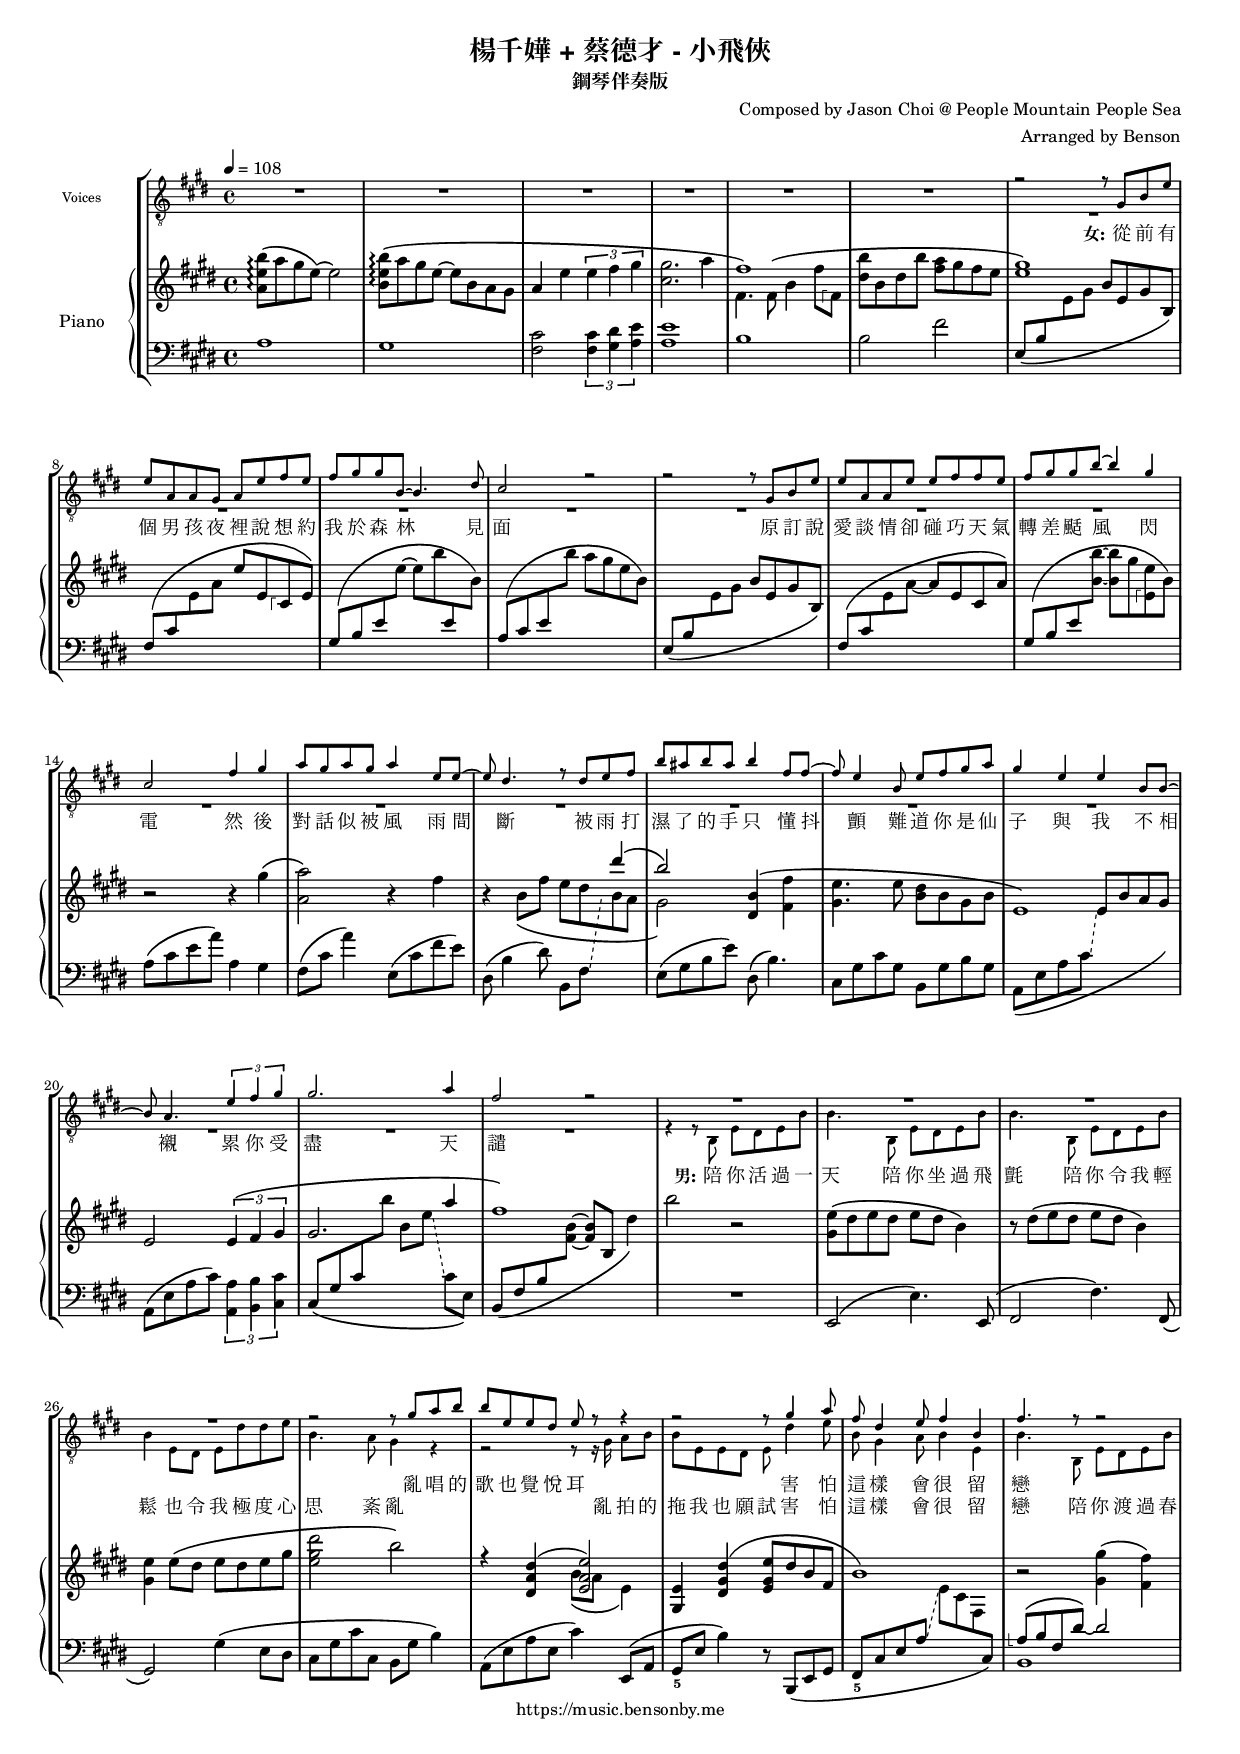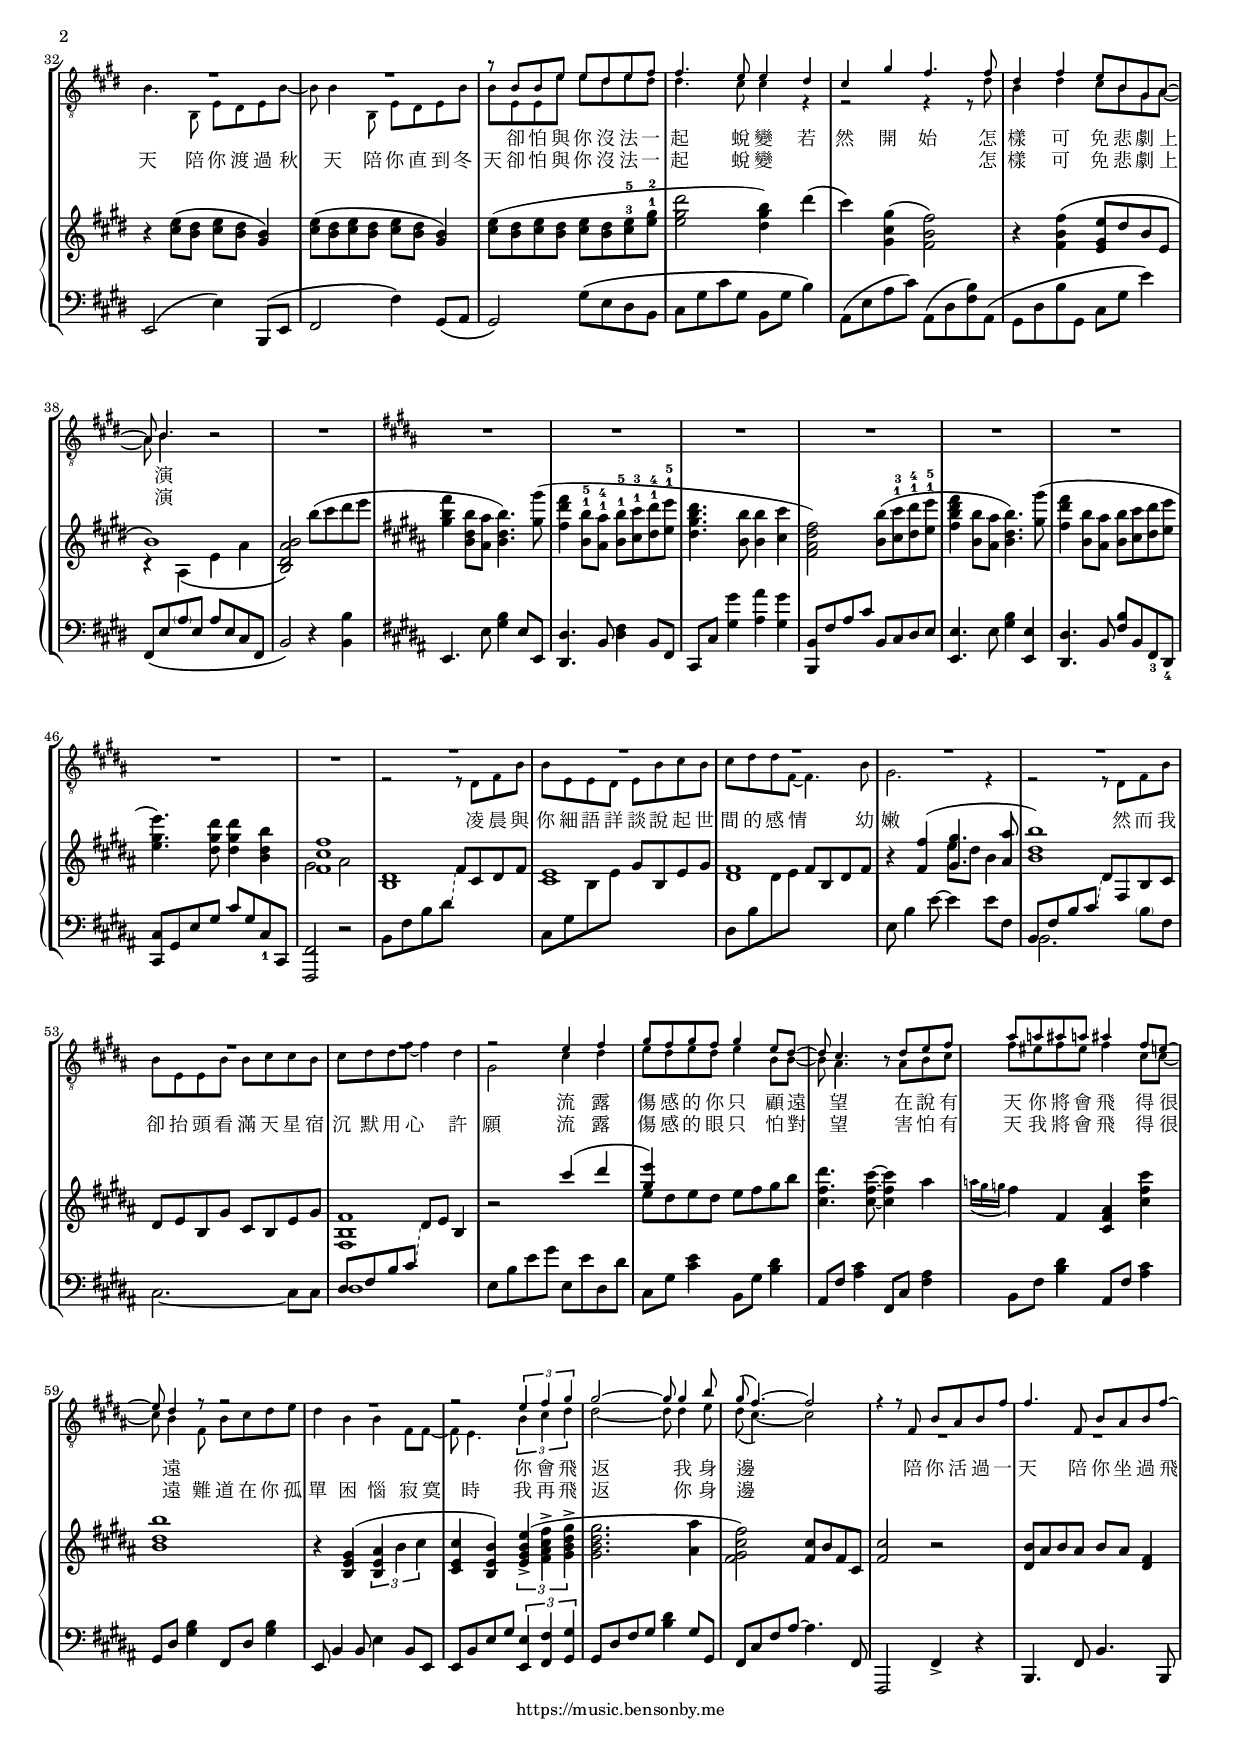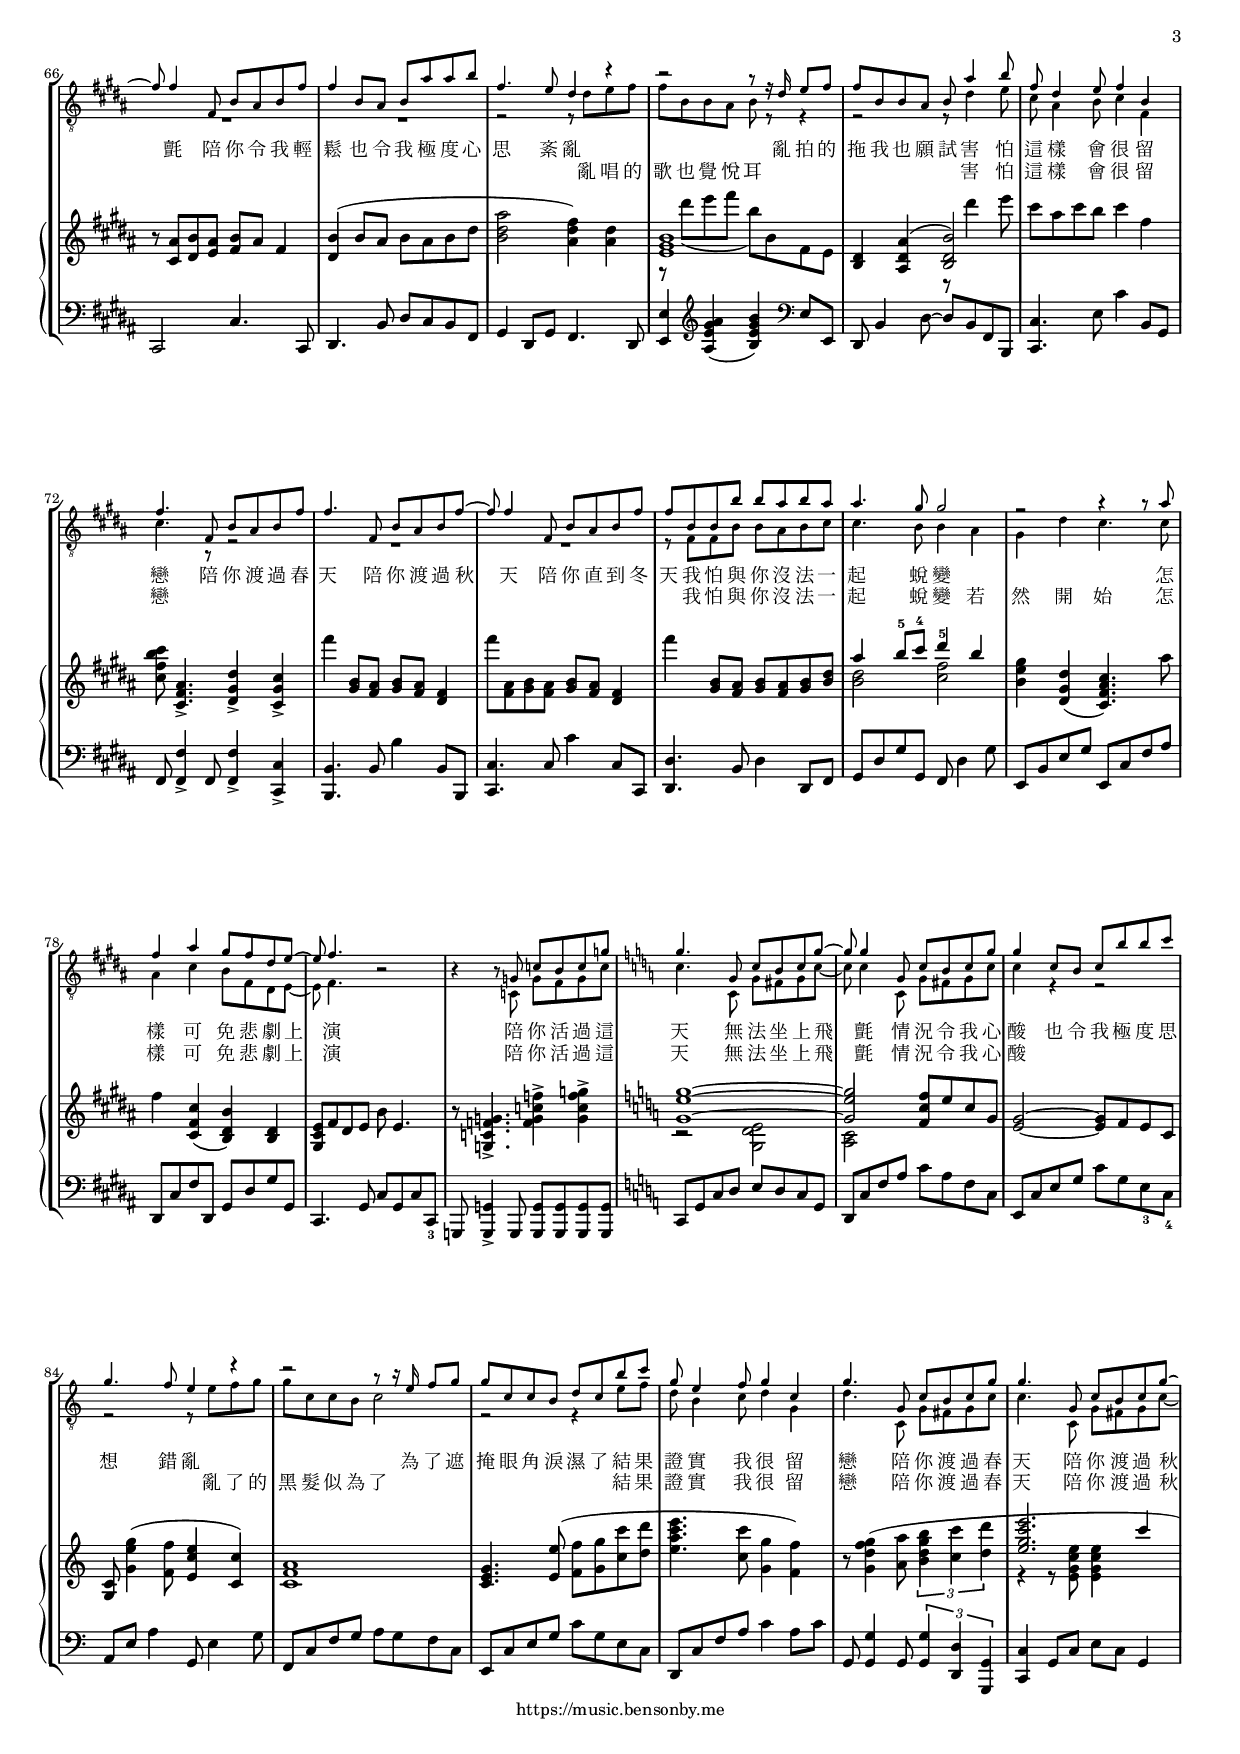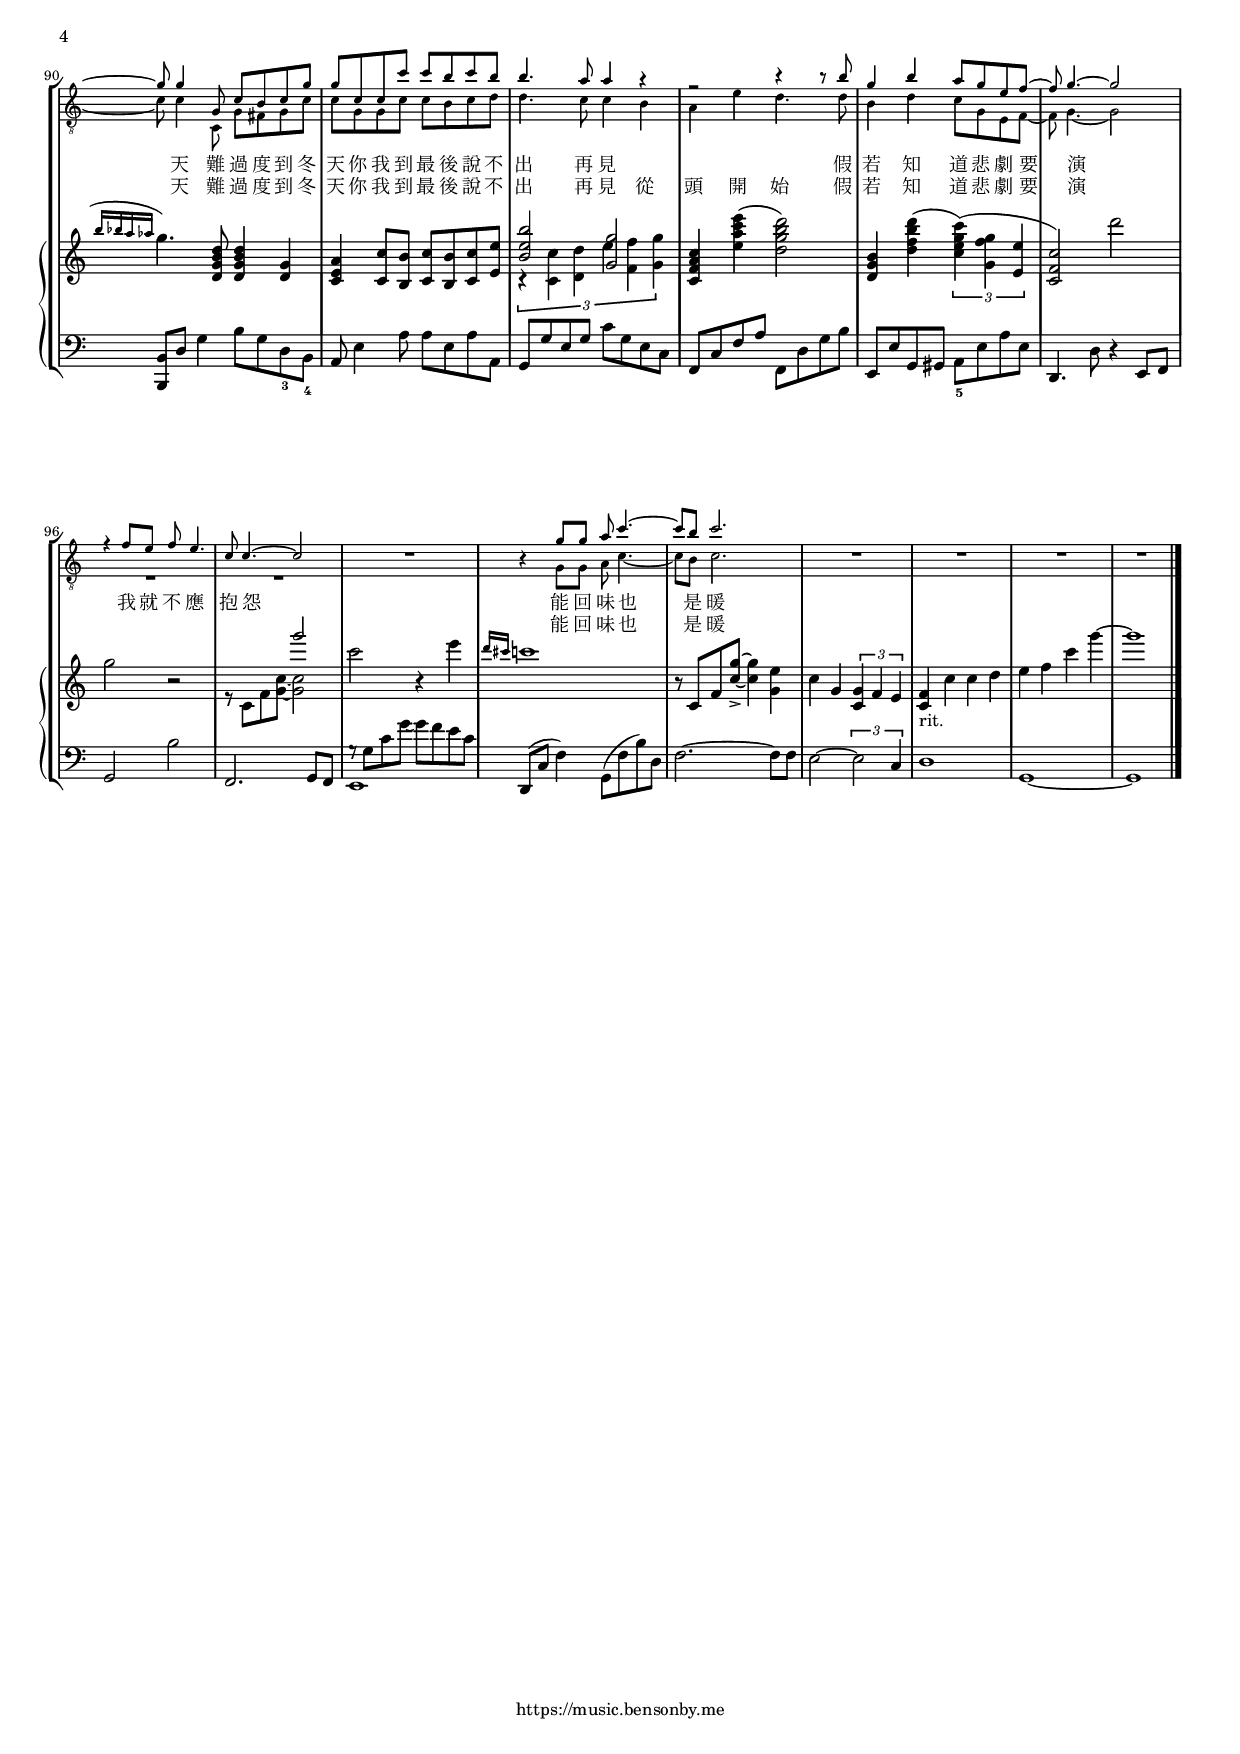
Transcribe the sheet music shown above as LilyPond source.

\version "2.18.2"
\include "articulate.ly"
#(set-global-staff-size 15)

% TODO
% make code cleaner? - slow syntax parsing for long upper and lower?
% merge rests from two voices, hide rest for solo at first verse?
% add phrasing slur for voices
% fingering position, e.g. episode
% left right hand distribution of first verse, and bar 16? (switch? to try)
% dynamics

cr = \change Staff = "right"
cl = \change Staff = "left"
rhMark = \markup { 
  \path #0.1 #'((moveto -1 0)(rlineto 0 -1.5)(rlineto 0.5 0))
}
lhMark = \markup { 
  \path #0.1 #'((moveto 0 1)(rlineto -0.5 0)(rlineto 0 -1.5))
}

upper-intro = \relative c'' {
  <a e' b'>8\arpeggio\( a' gis e~\) e2
  << {
    \stemNeutral
    <b e b'>8\arpeggio\( a' gis e~ e b a gis
    a4 e' \times 2/3 {e fis gis}
    <cis, gis'>2. a'4
    fis1\)
  } \\ {
    s1*3
    fis,4. fis8^\( b4 fis'8
    \set fingeringOrientations = #'(left)
    <fis,\finger \lhMark>
    \stemNeutral
    <b' dis,>8 b, dis b' <a fis> gis fis e
    <e gis>1\)
  } >>
}

upper-verse-one = \relative c''' {
  s1
  s1
  s1
  s1
  s1
  s1
  r2 r4 gis4\(
  <a, a'>2\) r4 fis'4
  r4 << {
    s4 s4 dis'4\( b2\)
  } \\ {
    b,8\( fis' e dis b a gis2\)
  } >>
  <dis b'>4\( <fis fis'>
  <gis e'>4. e'8 <b dis> b gis b
  e,1\)
  e2 \times 2/3 {e4\( fis gis}
  gis2. \stemUp a'4
  \stemNeutral
  fis1\)
  b2 r2
}

upper-chorus-one = \relative c'' {
  <e gis,>8\( dis e dis e dis b4\)
  r8 dis\( e dis e dis b4\)
  <gis e'>4 e'8\( dis e dis e gis
  <e gis dis'>2 b'\)
  << {r4 <dis,, a' dis>4( <e a e'>2)} \\ {s2 b'8\( a e4\)} >>
  <gis, e'> <dis' gis dis'>\( <e gis e'>8 dis' b fis
  b1\)
  r2 <gis gis'>4( <fis fis'>)
  r4 <cis' e>8\( <b dis> <cis e> <b dis> <gis b>4\)
  <cis e>8\( <b dis> <cis e> <b dis> <cis e> <b dis> <gis b>4\)
  <cis e>8( <b dis> <cis e> <b dis> <cis e> <b dis> <cis^3 e^5> <e^1 gis^2>
  <e gis dis'>2 <dis gis b>4) dis'(
  cis) <gis, cis gis'>( <fis b fis'>2)
  r4 << {
    \stemNeutral
    <fis b fis'>4\( <e gis e'>8 dis' b e,
    \stemUp
    b'1\)
  } \\ {
    s2.
    r4 a,\( e' a
    \stemNeutral
    <b, dis a' b>2\)
  } >>
}

upper-episode = \relative c''' {
  b8( cis dis e \key b \major
  <gis, b fis'>4 <b, dis b'>8 <ais ais'> <b dis b'>4.) <gis' gis'>8(
  <fis dis' fis>4 <b,^1 b'^5>8 <ais^1 ais'^4> <b^1 b'^5> <cis^1 cis'^3> <dis^1 dis'^4> <e^1 e'^5>
  <dis gis b dis>4. <b b'>8 <b b'>4 <cis cis'>
  <fis, ais dis fis>2) <b b'>8( <cis^1 cis'^3> <dis^1 dis'^4> <e^1 e'^5>
  <fis b dis fis>4 <b, b'>8 <ais ais'> <b dis b'>4.) <gis' gis'>8(
  <fis dis' fis>4 <b, b'>8 <ais ais'> <b b'> <cis cis'> <dis dis'> <e e'>
  <e gis e'>4.) <dis gis dis'>8 <dis gis dis'>4 <b dis b'>
  << {<fis cis' fis>1} \\ {gis2 ais} >>
}

upper-verse-two = \relative c' {
  <b dis>1
  <cis e>
  <dis fis>
  r4 << {<fis fis'>( <gis gis'>4. <ais ais'>8} \\ {s4 e'8 dis b4} >>
  << {<b dis b'>1)} \\ {} >>
  s1
  <fis, b fis'>1
  r2 << {cis'''4( dis} \\ {s2} >>
  << {<gis, e'>4)} \\ {e8 dis e dis e fis gis b} >>
  <cis, fis dis'>4. <cis fis cis'>8~ <cis fis cis'>4 ais'
  << {s4} \\ {\appoggiatura {a16[ gis g]} fis4} >> fis, <cis fis ais>4 <cis' fis cis'>
  <b dis b'>1
  r4 <b, e gis>( \times 2/3 {<b e ais>4 b' cis}
  <cis, e cis'>4 <b e b'>) \times 2/3 {<e gis b e>4->( <fis ais cis fis>-> <gis b dis gis>->}
  <gis b dis gis>2. <ais ais'>4
  <fis gis cis fis>2) <fis cis'>8 b fis cis
  <fis cis'>2 r2
}

upper-chorus-two = \relative c'' {
  <b dis,>8 ais b ais b ais <dis, fis>4
  r8 <cis ais'> <dis b'> <e ais> <fis b> ais fis4
  <dis b'>4( b'8 ais b ais b dis
  <b dis ais'>2 <ais dis fis>4) <ais dis>
  << {<e gis b>1} \\ {r8 dis''( e fis b,) b, fis e} >>
  <b dis>4 << {<ais dis ais'>( <b dis b'>2)} \\ {s4 r8 dis''4 e8} >>
  cis8 ais cis b cis4 fis,
  <cis fis b cis>8 <cis, fis ais>4.-> <dis gis dis'>4-> <cis gis' cis>->
  fis''4 <gis,, b>8 <fis ais> <gis b> <fis ais> <dis fis>4
  fis''8 <fis,, ais>8 <gis b> <fis ais> <gis b> <fis ais> <dis fis>4
  fis''4 <gis,, b>8 <fis ais> <gis b> <fis ais> <gis b> <b dis>
  << {ais'4 b8^5 cis^4 dis4^5 b} \\ {<b, dis>2 <cis fis>2} >>
  <b e gis>4 <dis, gis dis'>4( <cis fis ais cis>4.) ais''8
  fis4 <cis, fis cis'>4( <b dis b'>4) <b dis>
  <gis cis e>8 fis' dis e b' e,4.
}

upper-chorus-three = \relative c' {
  r8 <g c f g>4.-> <f' g c f>4-> <g c f g>-> \key c \major

  << {<g e' g>1~} \\ {r2 <g, d' e>2} >>
  << {<g' e' g>2 <f c' f>8 e' c g} \\ {<a, c>2} >>
  <e' g>2~ <e g>8 f e c
  <g c>8 <g' e' g>4( <f f'>8 <e c' e>4 <c c'>)
  <c f a>1
  <c e g>4. <e e'>8( <f f'> <g g'> <c c'> <d d'>
  <e a c e>4. <c c'>8 <g g'>4 <f f'>)
  r8 <g d' f g>4( <a a'>8 \times 2/3 {<b d g b>4 <c c'> <d d'>}
  << {<e g c e>2. c'4} \\ {r4 r8 <e,, g c e> <e g c e>4} >>
  \grace{b''16[ bes a aes]} g4.) <d, g b d>8 <d g b d>4 <d g>
  <c e a>4 <c c'>8 <b b'> <c c'> <b b'> <c c'> <e e'>
  << {<b' e b'>2 <g g'>2} \\ {\times 2/3 {r4 <c, c'> <d d'> <e'> <f, f'> <g g'>}} >>
  <c, f a c>4 <e' a c e>( <d g b d>2)
  <d, g b>4 <d' f b d>4( \times 2/3 {<c e g c>4)( <g f' g> <e e'>}
  <c f c'>2) d''2
  g,2 r
}

upper-ending = \relative c'''' {
  s2 \stemUp g2
  \stemNeutral c, r4 e
  \grace{d16[ cis]} c1
  r8 c,, f <c' g'>8~-> <c g'>4 <g e'>
  c g \times 2/3 {<c, g'>4 f e}
  <c f>4_"rit." c' c d
  e f c' g'~
  g1 \bar "|."
}

lower-intro = \relative c' {
  a1
  gis
  <fis cis'>2 \times 2/3 {<fis cis'>4 <gis dis'> <a e'>}
  <a e'>1
  b1
  b2 fis'
}

lower-verse-one = \relative c {
  e8_\( b' \cr e gis b e, gis b,\)
  \cl fis\( cis' \cr e a e' e,
  \set fingeringOrientations = #'(left)
  <cis\finger \lhMark> e\)
  \cl gis,\( b e \cr e'~ e b' \cl e,, \cr b'\)
  \cl a,\( cis e \cr b'' a gis e b\)
  \cl e,,_\( b' \cr e gis b e, gis b,\)
  \cl fis\( cis' \cr e a~ a e cis a'\)
  \cl gis,\( b e \cr <b' b'>~ <b b'> gis' <e,\finger \lhMark e'> b'\)
  \cl a,\( cis e a\) a,4 gis
  fis8\( cis' a'4\) e,8\( cis' fis e\)
  dis,\( b'4 dis8\) b, \once \override Glissando #'style = #'dashed-line fis'\glissando
  \hideNotes \cr b'4
  \unHideNotes \cl
  e,,8\( gis b e\) dis,\( b'4.\)
  cis,8 gis' cis gis b, gis' b gis
  a,_\( e' a \once \override Glissando #'style = #'dashed-line cis \glissando \cr e b' a gis\)
  \cl a,,\( e' a cis\) \times 2/3 {<a, a'>4 <b b'> <cis cis'>}
  cis8_\( gis' cis \cr b'' b,[ \once \override Glissando #'style = #'dashed-line e]\glissando \cl cis, e,\)
  b_\( fis' b \cr <fis' b>~ <fis b> b, dis'4\)
  \cl R1
}

lower-chorus-one = \relative c, {
  e2\( e'4.\) e,8\(
  fis2 fis'4.\) fis,8\(
  gis2\) gis'4\( e8 dis
  cis8 gis' cis cis, b gis' b4\)
  a,8\( e' a e cis'4\) e,,8\( a
  gis8_5 e' b'4\) r8 b,,_\( e gis
  fis8_5 cis' e \once \override Glissando #'style = #'dashed-line a \glissando \cr e' cis fis, \cl cis\)
  << {b1} \\ {
    \stemUp
    \set fingeringOrientations = #'(left)
    <a'\finger \rhMark>8^\( b fis dis'~\) dis2
  } >>
  \stemNeutral e,,2\( e'4\) b,8\( e
  fis2 fis'4\) gis,8\( a
  gis2\) gis'8\( e dis b
  cis gis' cis gis b, gis' b4\)
  a,8\( e' a cis\) a,\( dis <fis b>\) a,\(
  gis dis' b' gis, cis gis' e'4\)
  fis,,8\( e' \parenthesize a e a e cis fis,
  b2\)
}
 
lower-episode = \relative c {
  r4 <b b'> \key b \major
  e,4. e'8 <gis b>4 e8 e,
  <dis dis'>4. b'8 <dis fis>4 b8 fis
  cis8 cis' <gis' gis'>4 <ais ais'> <gis gis'>
  <b,, b'>8 fis'' ais cis b, cis dis e
  <e, e'>4. e'8 <gis b>4 <e, e'>4
  <dis dis'>4. b'8 <fis' b>8 b, fis_3 dis_4
  <cis cis'>8 gis' e' gis cis gis cis,_1 cis,
  <fis, fis'>2 r2
}

lower-verse-two = \relative c {
  b8 fis' b \once \override Glissando #'style = #'dashed-line dis \glissando \cr fis cis dis fis
  \cl \stemDown cis, gis' \cr b e \stemNeutral gis b, e gis
  \cl \stemDown dis, b' \cr dis e \stemNeutral fis b, dis fis
  \cl e, b'4 e8~ e4 e8 fis,8
  << {b,8 fis' b \once \override Glissando #'style = #'dashed-line cis \glissando \cr dis fis, b cis} \\ {\cl b,2. \parenthesize b'8 fis} >>
  << {\cr dis' e b gis' cis, b e gis} \\ {\cl cis,,2.~ cis8 cis} >>
  << {dis8 fis b \once \override Glissando #'style = #'dashed-line cis \glissando \cr dis e b4} \\ {\cl dis,1} >>
  \stemNeutral e8 b' e gis e, e' dis, dis'
  cis, gis' <cis e>4 b,8 gis' <b dis>4
  ais,8 fis' <ais cis>4 fis,8 cis' <fis ais>4
  b,8 fis' <b dis>4 ais,8 fis' <ais cis>4
  gis,8 dis' <gis b>4 fis,8 dis' <gis b>4
  e,8 b'4 b8 e4 b8 e,
  e b' e gis \times 2/3 {<e, e'>4 <fis fis'> <gis gis'>}
  gis8 dis' fis gis <b dis>4 gis8 gis,
  fis cis' fis ais~ ais4. fis,8
  fis,2 fis'4-> r4
}

lower-chorus-two = \relative c, {
  b4. fis'8 b4. b,8
  cis2 cis'4. cis,8
  dis4. b'8 dis8 cis b fis
  gis4 dis8 gis fis4. dis8
  <e e'>4 \clef treble  <ais' e' gis ais>( <b e gis b>) \clef bass e,8 e,
  dis b'4 dis8~ dis8 b fis b,
  <cis cis'>4. e'8 cis'4 b,8 gis
  fis <fis fis'>4-> fis8 <fis fis'>4-> <cis cis'>->
  <b b'>4. b'8 b'4 b,8 b,
  <cis cis'>4. cis'8 cis'4 cis,8 cis,
  <dis dis'>4. b'8 dis4 dis,8 fis
  gis dis' gis gis, fis8 dis'4 gis8
  e, b' e gis e, cis' fis ais
  dis,, cis' fis dis, gis dis' gis gis,
  cis,4. gis'8 cis gis cis cis,_3
}

lower-chorus-three = \relative c, {
  g8 <g g'>4-> g8 <g g'> <g g'> <g g'> <g g'>  \key c \major
  c8 g' c d e d c g
  d c' f a c a f c
  e, c' e g c g e_3 c_4
  a e' a4 g,8 e'4 g8
  f, c' f g a g f c
  e, c' e g c g e c
  d, c' f a c4 a8 c
  g,8 <g g'>4 g8 \times 2/3 {<g g'>4 <d d'> <g, g'>}
  <c c'>4 g'8 c e c g4
  <b, b'>8 d'8 g4 b8 g d_3 b_4
  a8 e'4 a8 a e a a,
  g g' e g c g e c
  f, c' f a f, d' g b
  e,, e' g, gis a_5 e' a e
  d,4. d'8 r4 e,8 f
  g2 b'
}

lower-ending = \relative c, {
  << {f2. g8 f} \\ {\cr r8 c'' f <g c>~ <g c>2} >>
  << {e,,1} \\ {g'8\rest g c g'~ g f e c} >>
  d,,8( c' f4) g,8( f' b) d,
  f2.~ f8 f
  e2~ \times 2/3 {e2 c4}
  d1
  g,~
  g \bar "|."
}

upper = \relative c {
  \clef treble \key e \major \time 4/4 \tempo 4 = 108
  \upper-intro
  \upper-verse-one
  \upper-chorus-one
  \upper-episode
  \upper-verse-two
  \upper-chorus-two
  \upper-chorus-three
  \upper-ending
}

lower = \relative c {
  \clef bass \key e \major \time 4/4
  \lower-intro
  \lower-verse-one
  \lower-chorus-one
  \lower-episode
  \lower-verse-two
  \lower-chorus-two
  \lower-chorus-three
  \lower-ending
}

melodyf = \relative c' {
  \clef treble \key e \major \time 4/4
  \override Script #'padding = #2

  R1 R1 R1 R1 R1 R1

    r2 r8 gis b e e a, a gis a e' fis e fis gis gis b,~ b4. dis8 cis2 r2
    r2 r8 gis b e e a, a e' e fis fis e fis gis gis b~ b4 gis cis,2 fis4 gis
    a8 gis a gis a4 e8 e~ e dis4. r8 dis e fis b ais b ais b4 fis8 fis~ fis e4 b8 e fis gis a
    gis4 e e b8 b~ b a4. \times 2/3 {e'4 fis gis} gis2. a4 fis2 r2 R1

    R1 R1 R1 r2 r8 gis a b b e, e dis e r r4 r2 r8 gis4 a8 fis dis4 e8 fis4 b, fis'4. r8 r2
    R1 R1 r8 b, b e e dis e fis fis4. e8 e4 dis cis gis' fis4. fis8 dis4 fis e8 b gis a~
    a b4. r2 R1 \key b \major R1 R1 R1 R1 R1 R1 R1 R1 R1 R1 R1 R1 R1 R1 R1
    r2 e4 fis gis8 fis gis fis gis4 e8 dis~ dis cis4. r8 dis e fis ais a ais a ais4 fis8 e~ e dis4 r8 r2
    R1 r2 \times 2/3 {e4 fis gis} gis2~ gis8 gis4 b8 gis( fis4.~) fis2
    r4 r8 fis, b ais b fis' fis4. fis,8 b ais b fis'~ fis fis4 fis,8 b ais b fis'
    fis4 b,8 ais b ais' ais b fis4. e8 dis4 r
    r2 r8 r16 dis16 e8 fis fis b, b ais b ais'4 b8 fis dis4 e8 fis4 b,
    fis'4. fis,8 b ais b fis' fis4. fis,8 b ais b fis'~ fis fis4 fis,8 b ais b fis'
    fis b, b b' b ais b ais ais4. gis8 gis2
    r2 r4 r8 ais fis4 ais gis8 fis dis e~ e fis4. r2
    r4 r8 g, c b c g' \key c \major g4. g,8 c b c g'~ g g4 g,8 c b c g'
    g4 c,8 b c b' b c g4. f8 e4 r4 r2 r8 r16 e f8 g g c, c b d c b' c
    g e4 f8 g4 c, g'4. g,8 c b c g' g4. g,8 c b c g'~ g g4 g,8 c b c g'
    g c, c c' c b c b b4. a8 a4 r4 r2 r4 r8 b g4 b a8 g e f~ f g4.~ g2
    r4 f8 e f e4. c8 c4.~ c2 R1 r4 g'8 g a c4.~ c8 b c2. R1 R1 R1 R1 \bar "|."
}

lyricsf = \lyricmode {
  \set stanza = #"女:"
  從 前 有 個 男 孩 夜 裡 說 想 約 我 於 森 林 見 面
  原 訂 說 愛 談 情 卻 碰 巧 天 氣 轉 差 颳 風 閃 電
  然 後 對 話 似 被 風 雨 間 斷
  被 雨 打 濕 了 的 手 只 懂 抖 顫 難 道 你 是 仙 子
  與 我 不 相 襯 累 你 受 盡 天 譴
  亂 唱 的 歌 也 覺 悅 耳
  害 怕 這 樣 會 很 留 戀
  卻 怕 與 你 沒 法 一 起 蛻 變
  若 然 開 始 怎 樣 可 免 悲 劇 上 演
  流 露 傷 感 的 你 只 顧 遠 望
  在 說 有 天 你 將 會 飛 得 很 遠
  你 會 飛 返 我 身 邊
  陪 你 活 過 一 天 陪 你 坐 過 飛 氈
  陪 你 令 我 輕 鬆 也 令 我 極 度 心 思 紊 亂
  亂 拍 的 拖 我 也 願 試
  害 怕 這 樣 會 很 留 戀
  陪 你 渡 過 春 天 陪 你 渡 過 秋 天
  陪 你 直 到 冬 天
  我 怕 與 你 沒 法 一 起 蛻 變
  怎 樣 可 免 悲 劇 上 演
  陪 你 活 過 這 天 無 法 坐 上 飛 氈
  情 況 令 我 心 酸
  也 令 我 極 度 思 想 錯 亂
  為 了 遮 掩 眼 角 淚 濕 了
  結 果 證 實 我 很 留 戀
  陪 你 渡 過 春 天 陪 你 渡 過 秋 天
  難 過 度 到 冬 天 你 我 到 最 後 說 不 出 再 見
  假 若 知 道 悲 劇 要 演
  我 就 不 應 抱 怨
  能 回 味 也 是 暖
}

melodym = \relative c' {
    \clef "treble_8" \key e \major \time 4/4
    R1 R1 R1 R1 R1 R1
    R1 R1 R1 R1 R1 R1 R1 R1
    R1 R1 R1 R1 R1 R1 R1 R1
    r4 r8 b, e dis e b' b4. b,8 e dis e b' b4.
    b,8 e dis e b' b4 e,8 dis e dis' dis e b4. a8 gis4 r4
    r2 r8 r16 gis a8 b b e, e dis e dis'4 e8 b gis4 a8 b4 e, b'4.
    b,8 e dis e b' b4. b,8 e dis e b'~ b b4 b,8 e dis e b' b
    e, e e' e dis e dis dis4. cis8 cis4 r4 
    r2 r4 r8 dis b4 dis cis8 b gis a~ a b4. r2 R1
    \key b \major R1 R1 R1 R1 R1 R1 R1 R1
    r2 r8 dis,8 fis b b e, e dis e b' cis b cis dis dis fis,8~ fis4. b8 gis2. r4
    r2 r8 dis fis b b e, e b' b cis cis b cis dis dis fis~ fis4 dis gis,2 cis4 dis
    e8 dis e dis e4 b8 b~ b ais4. r8 ais b cis fis eis fis eis fis4 cis8 cis~
    cis b4 fis8 b cis dis e dis4 b b fis8 fis~ fis e4. \times 2/3 {b'4 cis dis}
    dis2~ dis8 dis4 e8 dis( cis4.~) cis2 R1 R1 R1 R1
    r2 r8 dis8 e fis fis b, b ais b r8 r4 r2 r8 dis4 e8 cis ais4 b8 cis4 fis, cis'4. r8 r2
    R1 R1 r8 fis, fis b b ais b cis cis4. b8 b4 ais gis dis' cis4. cis8 ais4 cis b8 fis dis e~ e fis4. r2
    r4 r8 c g' fis g c \key c \major c4. c,8 g' fis g c~ c c4 c,8 g' fis g c c4 r4 r2
    r2 r8 e f g g c, c b c2 r2 r4 e8 f d b4 c8 d4 g, d'4. c,8 g' fis g c 
    c4. c,8 g' fis g c~ c c4 c,8 g' fis g c c g g c c b c d d4. c8 c4 b
    a e' d4. d8 b4 d c8 g e f~ f g4.~ g2 R1 R1 R1 r4 g8 g a c4.~ c8 b c2. R1 R1 R1 R1 \bar "|."
}

lyricsm = \lyricmode {
  \set stanza = #"男:"
  陪 你 活 過 一 天 陪 你 坐 過 飛 氈
  陪 你 令 我 輕 鬆 也 令 我 極 度 心 思 紊 亂
  \once \override LyricText #'self-alignment-X = #1
  亂 拍 的 拖 我 也 願 試
  害 怕 這 樣 會 很 留 戀
  陪 你 渡 過 春 天 陪 你 渡 過 秋 天
  陪 你 直 到 冬 天 卻 怕 與 你 沒 法 一 起 蛻 變
  怎 樣 可 免 悲 劇 上 演
  凌 晨 與 你 細 語 詳 談 說 起 世 間 的 感 情 幼 嫩
  然 而 我 卻 抬 頭 看 滿 天 星 宿 沉 默 用 心 許 願
  流 露 傷 感 的 眼 只 怕 對 望
  害 怕 有 天 我 將 會 飛 得 很 遠
  難 道 在 你 孤 單 困 惱 寂 寞 時
  我 再 飛 返 你 身 邊
  亂 唱 的 歌 也 覺 悅 耳
  害 怕 這 樣 會 很 留 戀
  我 怕 與 你 沒 法 一 起 蛻 變
  若 然 開 始 怎 樣 可 免 悲 劇 上 演
  陪 你 活 過 這 天 無 法 坐 上 飛 氈
  情 況 令 我 心 酸
  亂 了 的 黑 髮 似 為 了
  結 果 證 實 我 很 留 戀
  陪 你 渡 過 春 天 陪 你 渡 過 秋 天
  難 過 度 到 冬 天 你 我 到 最 後 說 不 出 再 見
  從 頭 開 始 假 若 知 道 悲 劇 要 演
  能 回 味 也 是 暖
}

\paper {
  oddFooterMarkup = \markup { \fill-line { "https://music.bensonby.me" }}
  evenFooterMarkup = \markup { \fill-line { "https://music.bensonby.me" }}
}

\header {
  title = "楊千嬅 + 蔡德才 - 小飛俠"
  subtitle = "鋼琴伴奏版"
  arranger = "Arranged by Benson"
  composer = "Composed by Jason Choi @ People Mountain People Sea"
}

\book {
\score {
  \new StaffGroup <<
    \new Staff \with {
      \consists "Merge_rests_engraver"
    } <<
      \set Staff.instrumentName = #"Voices"
      \set Staff.fontSize = #-2
      \override StaffSymbol #'staff-space = #(magstep -3)
      \set Staff.midiInstrument = #"oboe"
      \new Voice = "Female" { \voiceOne \melodyf }
      \new Voice = "Male" { \voiceTwo \melodym }
    >>
    \context Lyrics = soprano { s1}
    \context Lyrics = tenor {s1}
    \context Lyrics = soprano \lyricsto Female \lyricsf
    \context Lyrics = tenor \lyricsto Male \lyricsm
    \new PianoStaff <<
      \set PianoStaff.instrumentName = #"Piano"
      \new Staff = "right" {
        \keepWithTag #'written \upper
      }
      \new Staff = "left" {
        \keepWithTag #'written \lower
      }
    >>
  >>
  \layout {
    \context {
      \type "Engraver_group"
      \name Dynamics
      \alias Voice
      \consists "Output_property_engraver"
      \consists "Piano_pedal_engraver"
      \consists "Script_engraver"
      \consists "New_dynamic_engraver"
      \consists "Dynamic_align_engraver"
      \consists "Text_engraver"
      \consists "Skip_event_swallow_translator"
      \consists "Axis_group_engraver"


      \override DynamicLineSpanner #'Y-offset = #0
      \override TextScript #'font-size = #2
      \override TextScript #'font-shape = #'italic
      \override VerticalAxisGroup #'minimum-Y-extent = #'(-1 . 1)
    }
    \context {
      \RemoveEmptyStaffContext
    }
    % \context {
      % \Score
      % \override VerticalAxisGroup #'remove-first = ##t
    % }
  }
}
\score {
  \new StaffGroup <<
    \new Staff <<
      \set Staff.fontSize = #-2
      \override StaffSymbol #'staff-space = #(magstep -3)
      \set Staff.midiInstrument = #"oboe"
      \new Voice = "Female" { \voiceOne \melodyf }
      \new Voice = "Male" { \voiceTwo \melodym }
    >>
    \context Lyrics = soprano { s1}
    \context Lyrics = tenor {s1}
    \context Lyrics = soprano \lyricsto Female \lyricsf
    \context Lyrics = tenor \lyricsto Male \lyricsm
    \new PianoStaff <<
      \set PianoStaff.instrumentName = #"Piano  "
      \new Staff = "right" {
        \articulate << \keepWithTag #'midi \upper >>
      }
      \new Staff = "left" {
        \articulate << \keepWithTag #'midi \lower >>
      }
    >>
  >>
  \midi {
  }
}
}
